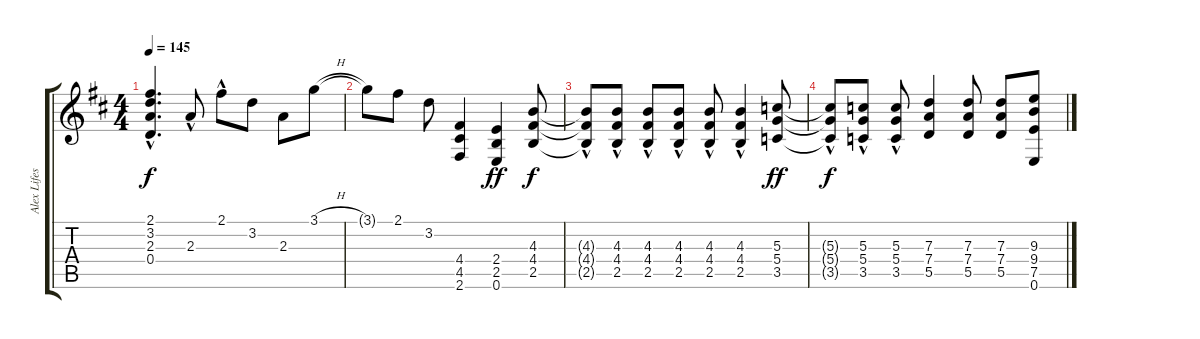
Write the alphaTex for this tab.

\track ("Alex Lifeson" "Alex Lifes") {instrument overdrivenguitar}
\staff {score tabs}
\tuning (E4 B3 G3 D3 A2 E2) {hide}
\ts (4 4)
\tempo 145
\clef g2
\ks d
(2.1{hac t} 3.2{hac t} 2.3{hac t} 0.4{hac t}).4{d dy f} 2.3{hac}.8 2.1{hac}.8 3.2.8 2.3.8 3.1{h}.8 |
3.1{t}.8 2.1.8 3.2.8 (4.4 4.5 2.6).4 (2.4 2.5 0.6).4{dy ff} (4.3 4.4 2.5).8{dy f} |
(4.3{t} 4.4{t} 2.5{hac t}).8 (4.3 4.4 2.5{hac}).8 (4.3 4.4 2.5{hac}).8 (4.3 4.4 2.5{hac}).8 (4.3 4.4 2.5{hac}).8 (4.3 4.4 2.5{hac}).4 (5.3 5.4 3.5).8{dy ff} |
(5.3{t} 5.4{t} 3.5{hac t}).8{dy f} (5.3 5.4 3.5{hac}).8 (5.3 5.4 3.5{hac}).8 (7.3 7.4 5.5).4 (7.3 7.4 5.5).8 (7.3 7.4 5.5).8 (9.3 9.4 7.5 0.6).8
